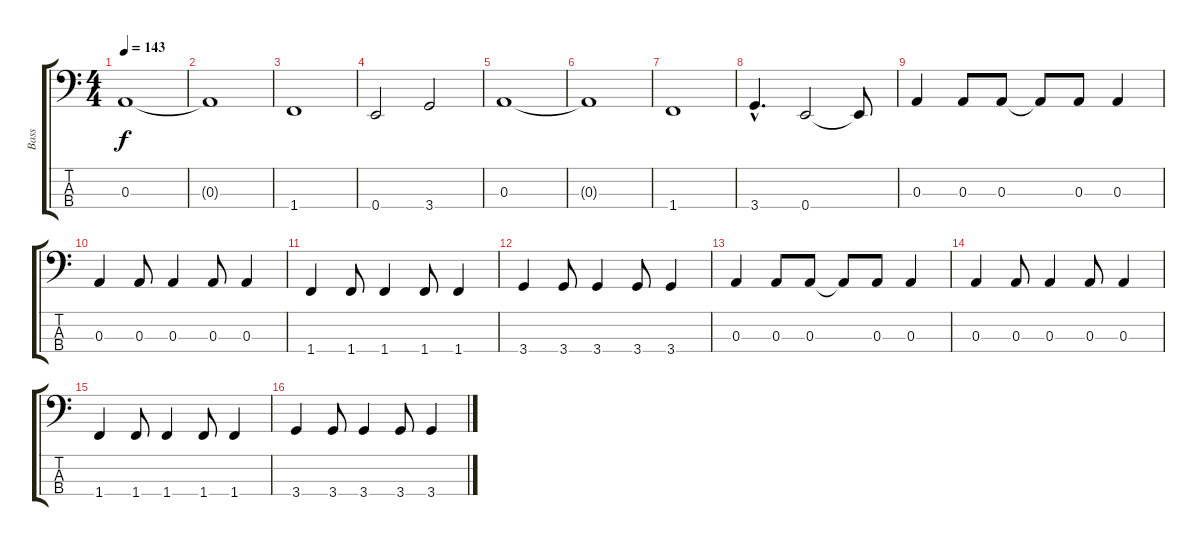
\track ("Bass" "Bass") {instrument electricbassfinger}
\staff {score tabs}
\tuning (G2 D2 A1 E1) {hide}
\ts (4 4)
\tempo 143
\clef f4
\ks c
0.3.1{dy f instrument electricbassfinger} |
0.3{t}.1 |
1.4.1 |
0.4.2 3.4.2 |
0.3.1 |
0.3{t}.1 |
1.4.1 |
3.4{hac}.4{d} 0.4.2 0.4{t}.8 |
0.3.4 0.3.8 0.3.8 0.3{t}.8 0.3.8 0.3.4 |
0.3.4 0.3.8 0.3.4 0.3.8 0.3.4 |
1.4.4 1.4.8 1.4.4 1.4.8 1.4.4 |
3.4.4 3.4.8 3.4.4 3.4.8 3.4.4 |
0.3.4 0.3.8 0.3.8 0.3{t}.8 0.3.8 0.3.4 |
0.3.4 0.3.8 0.3.4 0.3.8 0.3.4 |
1.4.4 1.4.8 1.4.4 1.4.8 1.4.4 |
3.4.4 3.4.8 3.4.4 3.4.8 3.4.4
